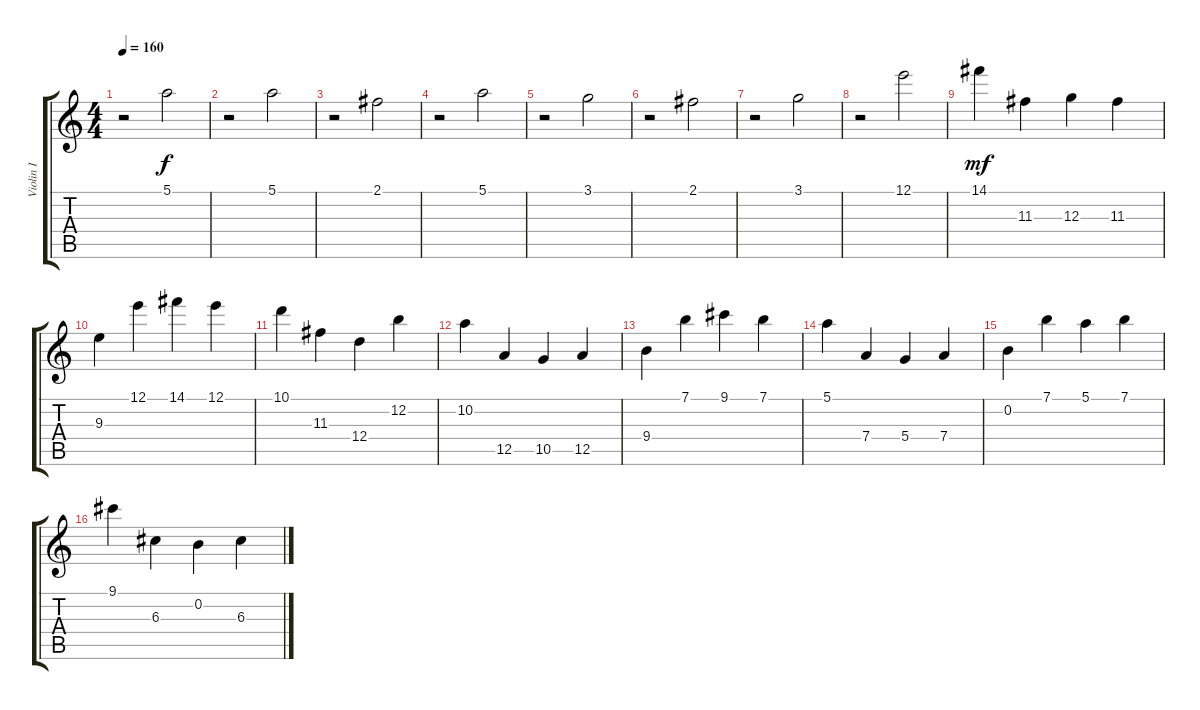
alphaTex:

\track ("Violin I" "Violin I") {instrument acousticguitarnylon}
\staff {score tabs}
\tuning (E4 B3 G3 D3 A2 E2) {hide}
\ts (4 4)
\tempo 160
\clef g2
\ks c
r.2{dy f} 5.1.2 |
r.2 5.1.2 |
r.2 2.1.2 |
r.2 5.1.2 |
r.2 3.1.2 |
r.2 2.1.2 |
r.2 3.1.2 |
r.2 12.1.2 |
14.1.4{dy mf} 11.3.4 12.3.4 11.3.4 |
9.3.4 12.1.4 14.1.4 12.1.4 |
10.1.4 11.3.4 12.4.4 12.2.4 |
10.2.4 12.5.4 10.5.4 12.5.4 |
9.4.4 7.1.4 9.1.4 7.1.4 |
5.1.4 7.4.4 5.4.4 7.4.4 |
0.2.4 7.1.4 5.1.4 7.1.4 |
9.1.4 6.3.4 0.2.4 6.3.4
